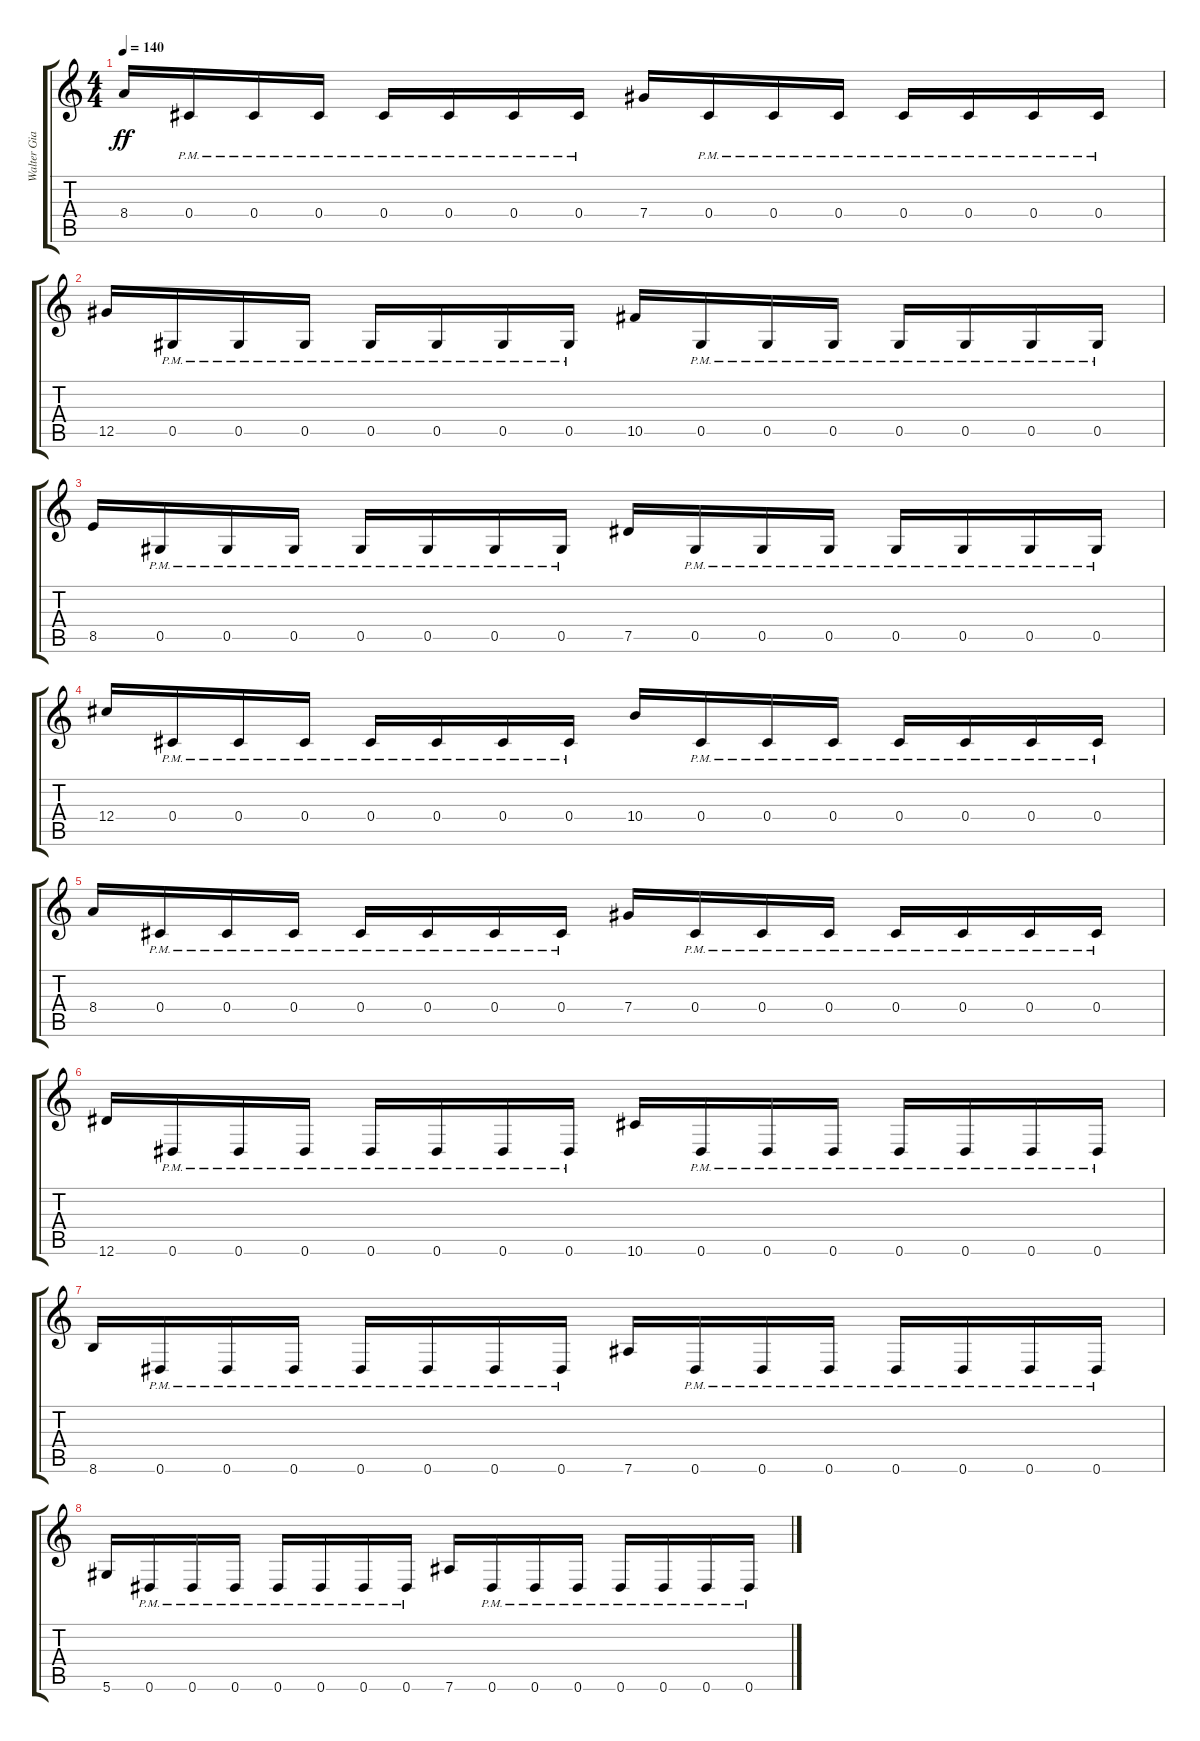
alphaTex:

\track ("Walter Giardino" "Walter Gia") {instrument distortionguitar}
\staff {score tabs}
\tuning (Eb4 Bb3 Gb3 Db3 Ab2 Eb2) {hide}
\ts (4 4)
\tempo 140
\clef g2
\ks c
8.4.16{dy ff} 0.4{pm}.16 0.4{pm}.16 0.4{pm}.16 0.4{pm}.16 0.4{pm}.16 0.4{pm}.16 0.4{pm}.16 7.4.16 0.4{pm}.16 0.4{pm}.16 0.4{pm}.16 0.4{pm}.16 0.4{pm}.16 0.4{pm}.16 0.4{pm}.16 |
12.5.16 0.5{pm}.16 0.5{pm}.16 0.5{pm}.16 0.5{pm}.16 0.5{pm}.16 0.5{pm}.16 0.5{pm}.16 10.5.16 0.5{pm}.16 0.5{pm}.16 0.5{pm}.16 0.5{pm}.16 0.5{pm}.16 0.5{pm}.16 0.5{pm}.16 |
8.5.16 0.5{pm}.16 0.5{pm}.16 0.5{pm}.16 0.5{pm}.16 0.5{pm}.16 0.5{pm}.16 0.5{pm}.16 7.5.16 0.5{pm}.16 0.5{pm}.16 0.5{pm}.16 0.5{pm}.16 0.5{pm}.16 0.5{pm}.16 0.5{pm}.16 |
12.4.16 0.4{pm}.16 0.4{pm}.16 0.4{pm}.16 0.4{pm}.16 0.4{pm}.16 0.4{pm}.16 0.4{pm}.16 10.4.16 0.4{pm}.16 0.4{pm}.16 0.4{pm}.16 0.4{pm}.16 0.4{pm}.16 0.4{pm}.16 0.4{pm}.16 |
8.4.16 0.4{pm}.16 0.4{pm}.16 0.4{pm}.16 0.4{pm}.16 0.4{pm}.16 0.4{pm}.16 0.4{pm}.16 7.4.16 0.4{pm}.16 0.4{pm}.16 0.4{pm}.16 0.4{pm}.16 0.4{pm}.16 0.4{pm}.16 0.4{pm}.16 |
12.6.16 0.6{pm}.16 0.6{pm}.16 0.6{pm}.16 0.6{pm}.16 0.6{pm}.16 0.6{pm}.16 0.6{pm}.16 10.6.16 0.6{pm}.16 0.6{pm}.16 0.6{pm}.16 0.6{pm}.16 0.6{pm}.16 0.6{pm}.16 0.6{pm}.16 |
8.6.16 0.6{pm}.16 0.6{pm}.16 0.6{pm}.16 0.6{pm}.16 0.6{pm}.16 0.6{pm}.16 0.6{pm}.16 7.6.16 0.6{pm}.16 0.6{pm}.16 0.6{pm}.16 0.6{pm}.16 0.6{pm}.16 0.6{pm}.16 0.6{pm}.16 |
5.6.16 0.6{pm}.16 0.6{pm}.16 0.6{pm}.16 0.6{pm}.16 0.6{pm}.16 0.6{pm}.16 0.6{pm}.16 7.6.16 0.6{pm}.16 0.6{pm}.16 0.6{pm}.16 0.6{pm}.16 0.6{pm}.16 0.6{pm}.16 0.6{pm}.16
